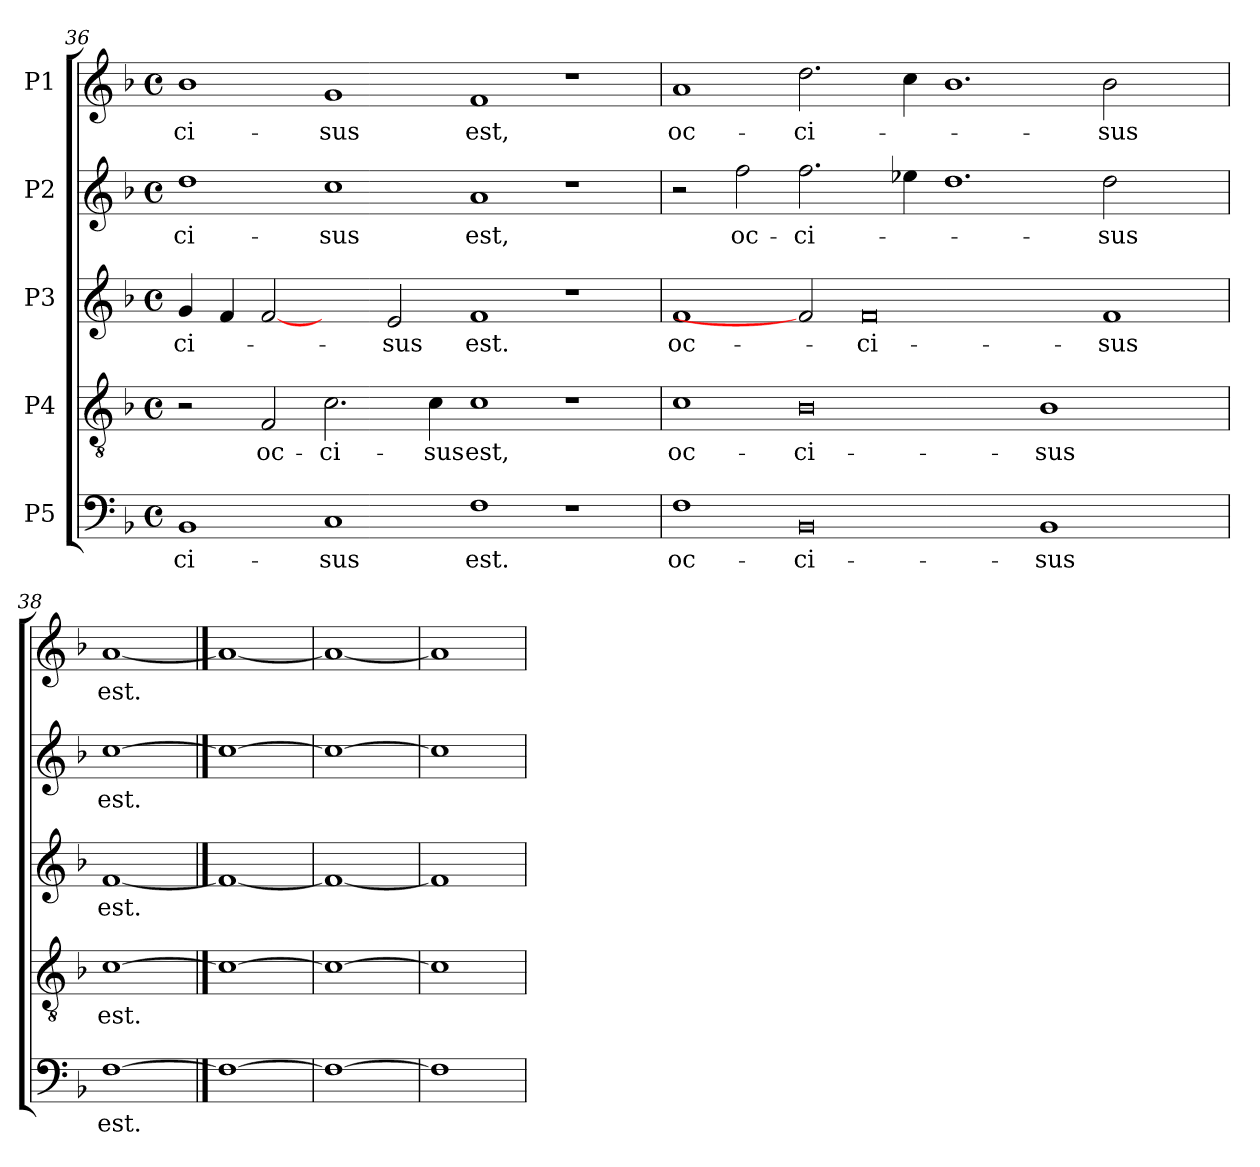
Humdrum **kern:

**kern	**text	**kern	**text	**kern	**text	**kern	**text	**kern	**text
*part5	*part5	*part4	*part4	*part3	*part3	*part2	*part2	*part1	*part1
*staff5	*staff5	*staff4	*staff4	*staff3	*staff3	*staff2	*staff2	*staff1	*staff1
*I"P5	*	*I"P4	*	*I"P3	*	*I"P2	*	*I"P1	*
!!LO:PB:g=z
*clefF4	*	*clefGv2	*	*clefG2	*	*clefG2	*	*clefG2	*
*	*	*ITrd7c12	*	*	*	*	*	*	*
*k[b-]	*	*k[b-]	*	*k[b-]	*	*k[b-]	*	*k[b-]	*
*F:	*	*F:	*	*F:	*	*F:	*	*F:	*
*M4/4	*	*M4/4	*	*M4/4	*	*M4/4	*	*M4/4	*
*met(c)	*	*met(c)	*	*met(c)	*	*met(c)	*	*met(c)	*
=36	=36	=36	=36	=36	=36	=36	=36	=36	=36
!	!LO:LY:b:color=#000000	!	!	!	!	!	!	!	!
!	!	!	!	!	!LO:LY:b:color=#000000	!	!	!	!
!	!	!	!	!	!	!	!LO:LY:b:color=#000000	!	!
!	!	!	!	!	!	!	!	!	!LO:LY:b:color=#000000
1BB-i	-ci-	2r	.	4gi/	-ci-	1ddi	-ci-	1b-i	-ci-
.	.	.	.	4fi/	.	.	.	.	.
!	!	!	!LO:LY:b:color=#000000	!	!	!	!	!	!
.	.	2FFi/	oc-	[2fi	.	.	.	.	.
!	!LO:LY:b:color=#000000	!	!	!	!	!	!	!	!
!	!	!	!LO:LY:b:color=#000000	!	!	!	!	!	!
!	!	!	!	!	!	!	!LO:LY:b:color=#000000	!	!
!	!	!	!	!	!	!	!	!	!LO:LY:b:color=#000000
1Ci	-sus	2.Ci\	-ci-	2ryy	.	1cci	-sus	1gi	-sus
!	!	!	!	!	!LO:LY:b:color=#000000	!	!	!	!
.	.	.	.	2ei/	-sus	.	.	.	.
!	!	!	!LO:LY:b:color=#000000	!	!	!	!	!	!
.	.	4Ci\	-sus	.	.	.	.	.	.
!	!LO:LY:b:color=#000000	!	!	!	!	!	!	!	!
!	!	!	!LO:LY:b:color=#000000	!	!	!	!	!	!
!	!	!	!	!	!LO:LY:b:color=#000000	!	!	!	!
!	!	!	!	!	!	!	!LO:LY:b:color=#000000	!	!
!	!	!	!	!	!	!	!	!	!LO:LY:b:color=#000000
1Fi	est.	1Ci	est,	1fi	est.	1ai	est,	1fi	est,
1r	.	1r	.	1r	.	1r	.	1r	.
=37	=37	=37	=37	=37	=37	=37	=37	=37	=37
!	!LO:LY:b:color=#000000	!	!	!	!	!	!	!	!
!	!	!	!LO:LY:b:color=#000000	!	!	!	!	!	!
!	!	!	!	!	!LO:LY:b:color=#000000	!	!	!	!
!	!	!	!	!	!	!	!	!	!LO:LY:b:color=#000000
1Fi	oc-	1Ci	oc-	1fi	oc-	2r	.	1ai	oc-
!	!	!	!	!	!	!	!LO:LY:b:color=#000000	!	!
.	.	.	.	.	.	2ffi\	oc-	.	.
!	!LO:LY:b:color=#000000	!	!	!	!	!	!	!	!
!	!	!	!LO:LY:b:color=#000000	!	!	!	!	!	!
!	!	!	!	!	!	!	!LO:LY:b:color=#000000	!	!
!	!	!	!	!	!	!	!	!	!LO:LY:b:color=#000000
0BB-i	-ci-	0BB-i	-ci-	2fi]	.	2.ffi\	-ci-	2.ddi\	-ci-
!	!	!	!	!	!LO:LY:b:color=#000000	!	!	!	!
.	.	.	.	0fi	-ci-	.	.	.	.
.	.	.	.	.	.	4ee-Xi\	.	4cci\	.
.	.	.	.	.	.	1.ddi	.	1.b-i	.
!	!LO:LY:b:color=#000000	!	!	!	!	!	!	!	!
!	!	!	!LO:LY:b:color=#000000	!	!	!	!	!	!
1BB-i	-sus	1BB-i	-sus	.	.	.	.	.	.
!	!	!	!	!	!LO:LY:b:color=#000000	!	!	!	!
!	!	!	!	!	!	!	!LO:LY:b:color=#000000	!	!
!	!	!	!	!	!	!	!	!	!LO:LY:b:color=#000000
.	.	.	.	1fi	-sus	2ddi\	-sus	2b-i\	-sus
2ryy	.	2ryy	.	.	.	2ryy	.	2ryy	.
=38	=38	=38	=38	=38	=38	=38	=38	=38	=38
!	!LO:LY:b:color=#000000	!	!	!	!	!	!	!	!
!	!	!	!LO:LY:b:color=#000000	!	!	!	!	!	!
!	!	!	!	!	!LO:LY:b:color=#000000	!	!	!	!
!	!	!	!	!	!	!	!LO:LY:b:color=#000000	!	!
!	!	!	!	!	!	!	!	!	!LO:LY:b:color=#000000
[1Fi	est.	[1Ci	est.	[1fi	est.	[1cci	est.	[1ai	est.
==39	==39	==39	==39	==39	==39	==39	==39	==39	==39
1Fi_	.	1Ci_	.	1fi_	.	1cci_	.	1ai_	.
=40	=40	=40	=40	=40	=40	=40	=40	=40	=40
1Fi_	.	1Ci_	.	1fi_	.	1cci_	.	1ai_	.
=41	=41	=41	=41	=41	=41	=41	=41	=41	=41
1Fi]	.	1Ci]	.	1fi]	.	1cci]	.	1ai]	.
=	=	=	=	=	=	=	=	=	=
*-	*-	*-	*-	*-	*-	*-	*-	*-	*-
